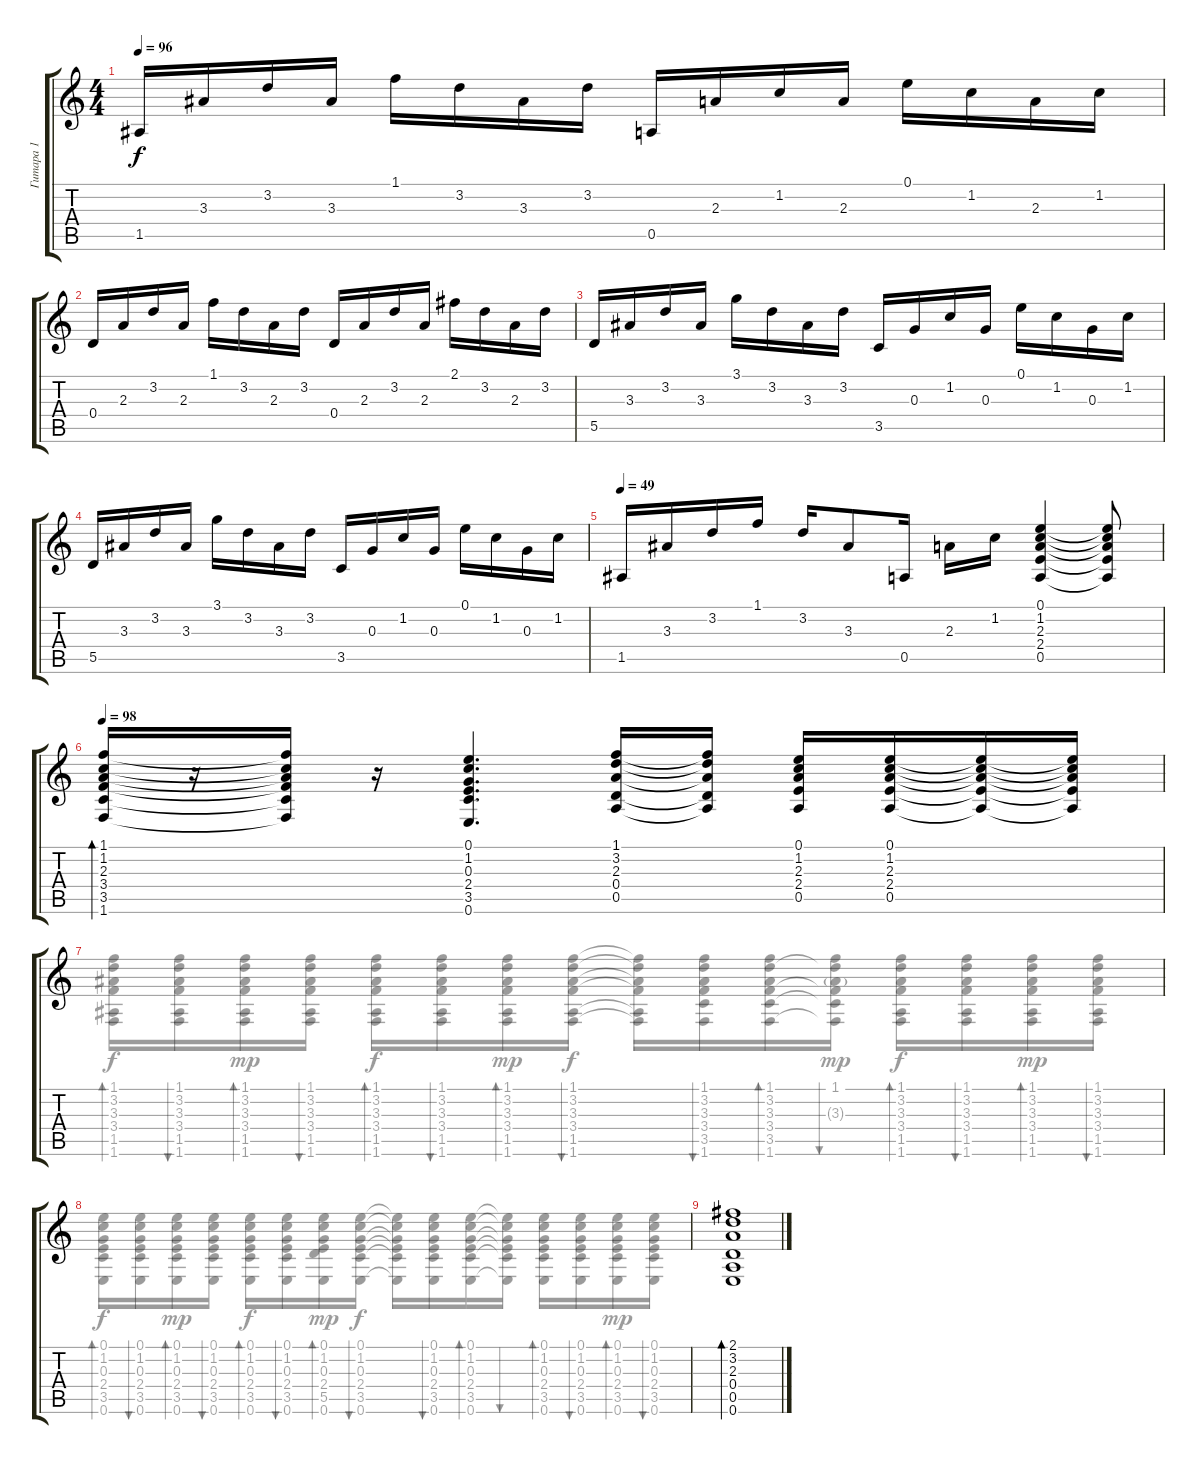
\track ("Гитара 1" "Гитара 1") {instrument acousticguitarnylon}
\staff {score tabs}
\tuning (E4 B3 G3 D3 A2 E2) {hide}
\voice
\ts (4 4)
\tempo 96
\clef g2
\ks c
1.5.16{dy f} 3.3.16 3.2.16 3.3.16 1.1.16 3.2.16 3.3.16 3.2.16 0.5.16 2.3.16 1.2.16 2.3.16 0.1.16 1.2.16 2.3.16 1.2.16 |
0.4.16 2.3.16 3.2.16 2.3.16 1.1.16 3.2.16 2.3.16 3.2.16 0.4.16 2.3.16 3.2.16 2.3.16 2.1.16 3.2.16 2.3.16 3.2.16 |
5.5.16 3.3.16 3.2.16 3.3.16 3.1.16 3.2.16 3.3.16 3.2.16 3.5.16 0.3.16 1.2.16 0.3.16 0.1.16 1.2.16 0.3.16 1.2.16 |
5.5.16 3.3.16 3.2.16 3.3.16 3.1.16 3.2.16 3.3.16 3.2.16 3.5.16 0.3.16 1.2.16 0.3.16 0.1.16 1.2.16 0.3.16 1.2.16 |
\tempo 49
1.5.16 3.3.16 3.2.16 1.1.16 3.2.16 3.3.8 0.5.16 2.3.16 1.2.16 (0.1 1.2 2.3 2.4 0.5).4 (0.1{t} 1.2{t} 2.3{t} 2.4{t} 0.5{t}).8 |
\tempo 98
(1.1 1.2 2.3 3.4 3.5 1.6).16{bd 60} r.16 (1.1{t} 1.2{t} 2.3{t} 3.4{t} 3.5{t} 1.6{t}).16 r.16 (0.1 1.2 0.3 2.4 3.5 0.6).4{d} (1.1 3.2 2.3 0.4 0.5).16 (1.1{t} 3.2{t} 2.3{t} 0.4{t} 0.5{t}).16 (0.1 1.2 2.3 2.4 0.5).16 (0.1 1.2 2.3 2.4 0.5).16 (0.1{t} 1.2{t} 2.3{t} 2.4{t} 0.5{t}).16 (0.1{t} 1.2{t} 2.3{t} 2.4{t} 0.5{t}).16 |
|
|
(2.1 3.2 2.3 0.4 0.5 0.6).1{bd 480}
\voice
\clef g2
\ottava regular
\simile none
\ks c
|
|
|
|
|
|
(1.1 3.2 3.3 3.4 1.5 1.6).16{bd 30} (1.1 3.2 3.3 3.4 1.5 1.6).16{bu 30} (1.1 3.2 3.3 3.4 1.5 1.6).16{bd 30 dy mp} (1.1 3.2 3.3 3.4 1.5 1.6).16{bu 30} (1.1 3.2 3.3 3.4 1.5 1.6).16{bd 30 dy f} (1.1 3.2 3.3 3.4 1.5 1.6).16{bu 30} (1.1 3.2 3.3 3.4 1.5 1.6).16{bd 30 dy mp} (1.1 3.2 3.3 3.4 1.5 1.6).16{bu 30 dy f} (1.1{t} 3.2{t} 3.3{t} 3.4{t} 1.5{t} 1.6{t}).16 (1.1 3.2 3.3 3.4 3.5 1.6).16{bu 30} (1.1 3.2 3.3 3.4 3.5 1.6).16{bd 30} (1.1 3.2{t} 3.3{g} 3.4{t} 3.5{t} 1.6{t}).16{bu 30 dy mp} (1.1 3.2 3.3 3.4 1.5 1.6).16{bd 30 dy f} (1.1 3.2 3.3 3.4 1.5 1.6).16{bu 30} (1.1 3.2 3.3 3.4 1.5 1.6).16{bd 30 dy mp} (1.1 3.2 3.3 3.4 1.5 1.6).16{bu 30} |
(0.1 1.2 0.3 2.4 3.5 0.6).16{bd 30 dy f} (0.1 1.2 0.3 2.4 3.5 0.6).16{bu 30} (0.1 1.2 0.3 2.4 3.5 0.6).16{bd 30 dy mp} (0.1 1.2 0.3 2.4 3.5 0.6).16{bu 30} (0.1 1.2 0.3 2.4 3.5 0.6).16{bd 30 dy f} (0.1 1.2 0.3 2.4 3.5 0.6).16{bu 30} (0.1 1.2 0.3 2.4 5.5 0.6).16{bd 30 dy mp} (0.1 1.2 0.3 2.4 3.5 0.6).16{bu 30 dy f} (0.1{t} 1.2{t} 0.3{t} 2.4{t} 3.5{t} 0.6{t}).16 (0.1 1.2 0.3 2.4 3.5 0.6).16{bu 30} (0.1 1.2 0.3 2.4 3.5 0.6).16{bd 30} (0.1{t} 1.2{t} 0.3{t} 2.4{t} 3.5{t} 0.6{t}).16{bu 30} (0.1 1.2 0.3 2.4 3.5 0.6).16{bd 30} (0.1 1.2 0.3 2.4 3.5 0.6).16{bu 30} (0.1 1.2 0.3 2.4 3.5 0.6).16{bd 30 dy mp} (0.1 1.2 0.3 2.4 3.5 0.6).16{bu 30} |
